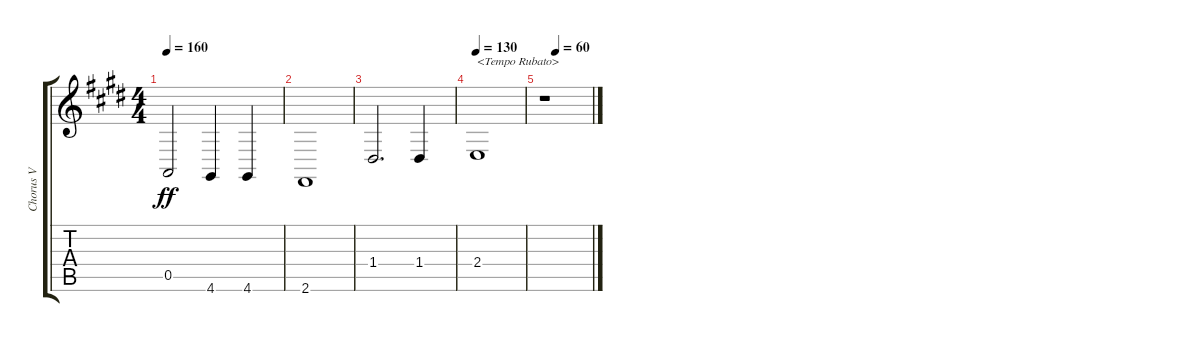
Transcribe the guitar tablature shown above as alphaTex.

\track ("Chorus V" "Chorus V") {instrument voiceoohs}
\staff {score tabs}
\tuning (E4 B3 G3 D3 A2 E2) {hide}
\ts (4 4)
\tempo 160
\clef g2
\ks e
0.5.2{dy ff} 4.6.4 4.6.4 |
2.6.1 |
1.4.2{d} 1.4.4 |
\tempo 130
2.4.1{txt "<Tempo Rubato>"} |
\tempo (60 0.25)
r.1
